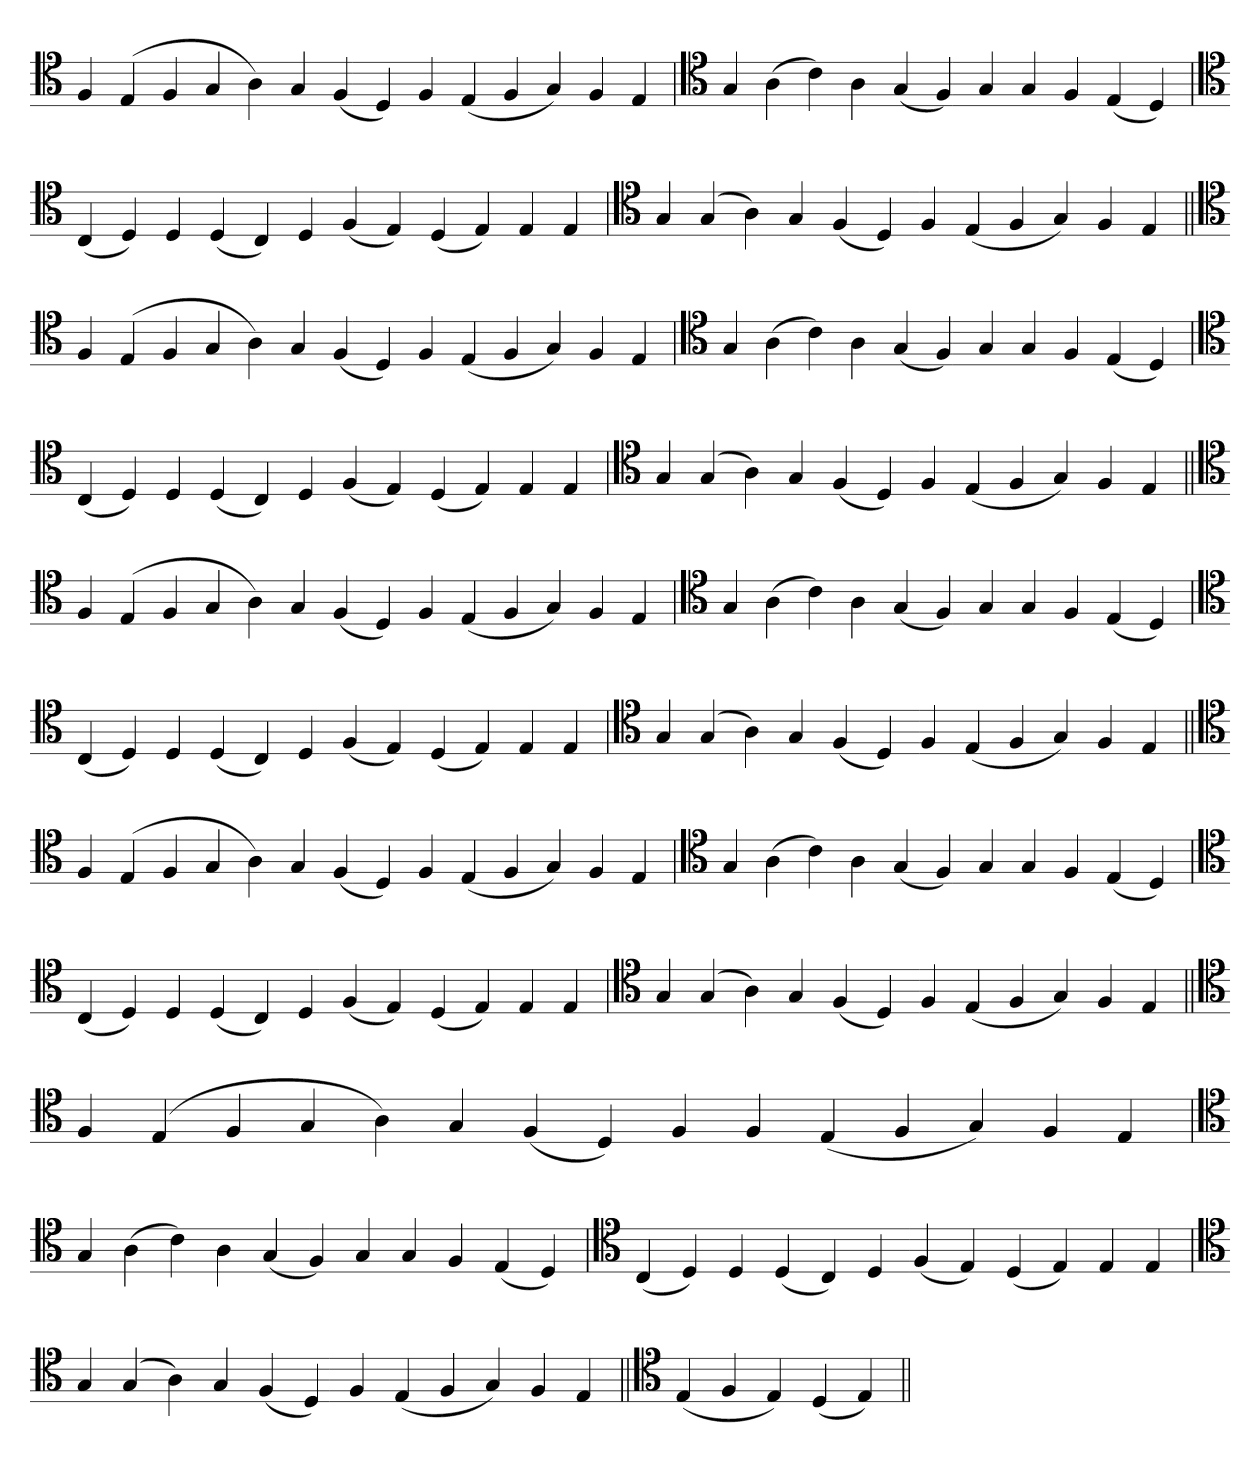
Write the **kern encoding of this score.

**kern
*part1
*staff1
*clefC4
=
4F
(4E
4F
4G
4A)
4G
(4F
4D)
4F
(4E
4F
4G)
4F
4E
='
*clefC4
4G
(4A
4c)
4A
(4G
4F)
4G
4G
4F
(4E
4D)
=
*clefC4
(4C
4D)
4D
(4D
4C)
4D
(4F
4E)
(4D
4E)
4E
4E
='
*clefC4
4G
(4G
4A)
4G
(4F
4D)
4F
(4E
4F
4G)
4F
4E
=||
*clefC4
4F
(4E
4F
4G
4A)
4G
(4F
4D)
4F
(4E
4F
4G)
4F
4E
='
*clefC4
4G
(4A
4c)
4A
(4G
4F)
4G
4G
4F
(4E
4D)
=
*clefC4
(4C
4D)
4D
(4D
4C)
4D
(4F
4E)
(4D
4E)
4E
4E
='
*clefC4
4G
(4G
4A)
4G
(4F
4D)
4F
(4E
4F
4G)
4F
4E
=||
*clefC4
4F
(4E
4F
4G
4A)
4G
(4F
4D)
4F
(4E
4F
4G)
4F
4E
='
*clefC4
4G
(4A
4c)
4A
(4G
4F)
4G
4G
4F
(4E
4D)
=
*clefC4
(4C
4D)
4D
(4D
4C)
4D
(4F
4E)
(4D
4E)
4E
4E
='
*clefC4
4G
(4G
4A)
4G
(4F
4D)
4F
(4E
4F
4G)
4F
4E
=||
*clefC4
4F
(4E
4F
4G
4A)
4G
(4F
4D)
4F
(4E
4F
4G)
4F
4E
='
*clefC4
4G
(4A
4c)
4A
(4G
4F)
4G
4G
4F
(4E
4D)
=
*clefC4
(4C
4D)
4D
(4D
4C)
4D
(4F
4E)
(4D
4E)
4E
4E
='
*clefC4
4G
(4G
4A)
4G
(4F
4D)
4F
(4E
4F
4G)
4F
4E
=||
*clefC4
4F
(4E
4F
4G
4A)
4G
(4F
4D)
4F
4F
(4E
4F
4G)
4F
4E
='
*clefC4
4G
(4A
4c)
4A
(4G
4F)
4G
4G
4F
(4E
4D)
=
*clefC4
(4C
4D)
4D
(4D
4C)
4D
(4F
4E)
(4D
4E)
4E
4E
='
*clefC4
4G
(4G
4A)
4G
(4F
4D)
4F
(4E
4F
4G)
4F
4E
=||
*clefC4
(4E
4F
4E)
(4D
4E)
=||
*-
